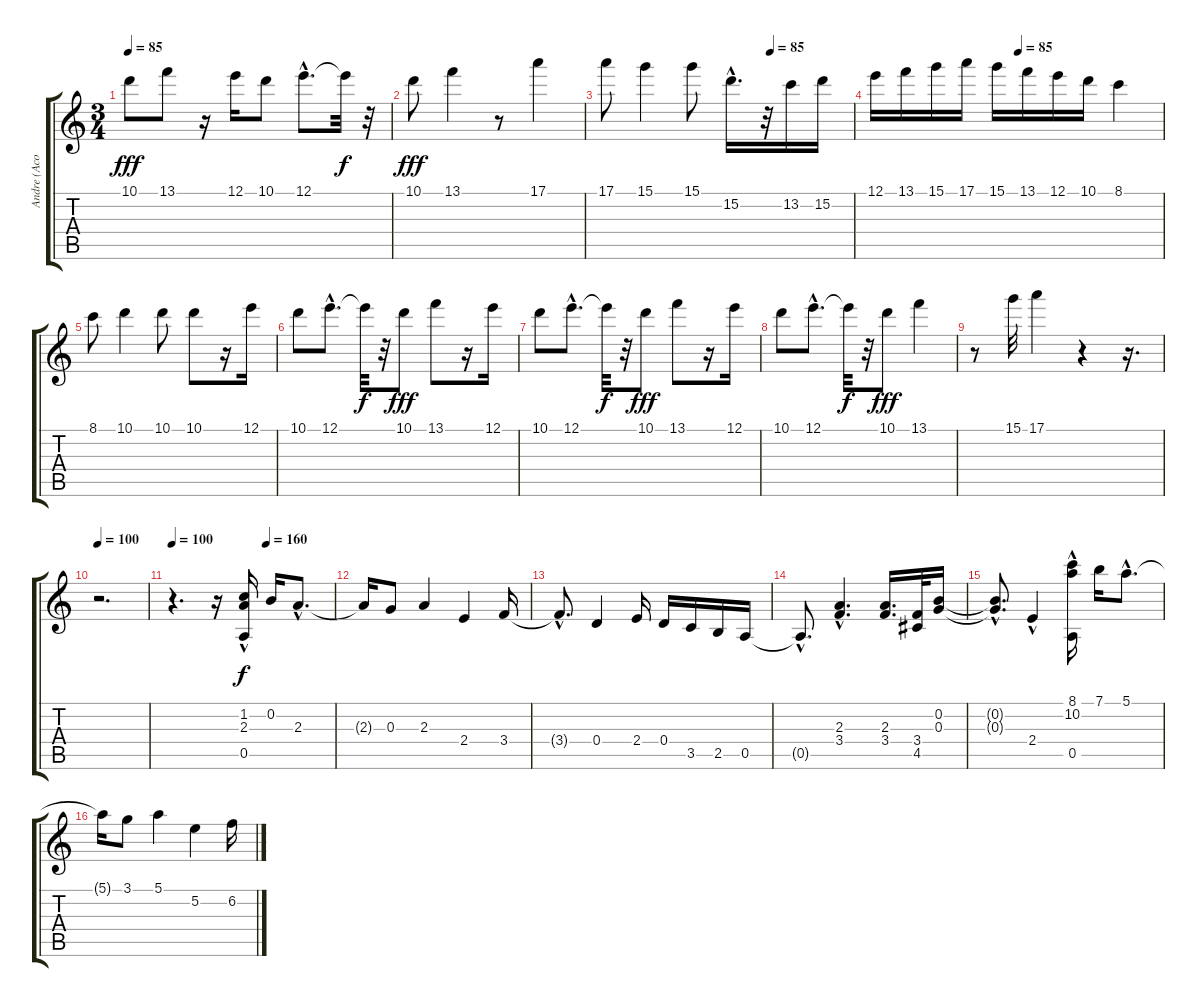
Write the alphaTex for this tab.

\track ("Andre (Acous. Gtr)" "Andre (Aco") {instrument acousticguitarsteel}
\staff {score tabs}
\tuning (E4 B3 G3 D3 A2 E2) {hide}
\ts (3 4)
\tempo 85
\clef g2
\ks c
10.1.8{dy fff} 13.1.8 r.16 12.1.16 10.1.8 12.1{hac}.8{d} 12.1{t}.32{dy f} r.32 |
10.1.8{dy fff} 13.1.4 r.8 17.1.4 |
\tempo (85 0.6666666666666666)
17.1.8 15.1.4 15.1.8 15.2{hac}.16{d} r.32 13.2.16 15.2.16 |
\tempo (85 0.5)
12.1.16 13.1.16 15.1.16 17.1.16 15.1.16 13.1.16 12.1.16 10.1.16 8.1.4 |
8.1.8 10.1.4 10.1.8 10.1.8 r.16 12.1.16 |
10.1.8 12.1{hac}.8{d} 12.1{t}.32{dy f} r.32 10.1.8{dy fff} 13.1.8 r.16 12.1.16 |
10.1.8 12.1{hac}.8{d} 12.1{t}.32{dy f} r.32 10.1.8{dy fff} 13.1.8 r.16 12.1.16 |
10.1.8 12.1{hac}.8{d} 12.1{t}.32{dy f} r.32 10.1.8{dy fff} 13.1.4 |
r.8 15.1.32 17.1.4 r.4 r.16{d} |
\tempo 100
r.2{d} |
\tempo 100
\tempo (160 0.5833333333333334)
r.4{d} r.16 (1.2 2.3 0.5{hac}).16{dy f volume 16} 0.2.16 2.3{hac}.8{d} |
2.3{t}.16 0.3.8 2.3.4 2.4.4 3.4.16 |
3.4{hac t}.8{d} 0.4.4 2.4.16 0.4.16 3.5.16 2.5.16 0.5.16 |
0.5{hac t}.8{d} (2.3{hac} 3.4{hac}).4{d} (2.3 3.4).16{d} (3.4 4.5).32 (0.2 0.3).16 |
(0.2{hac t} 0.3{hac t}).8{d} 2.4{hac}.4 (8.1 10.2 0.5{hac}).16 7.1.16 5.1{hac}.8{d} |
5.1{t}.16 3.1.8 5.1.4 5.2.4 6.2.16
